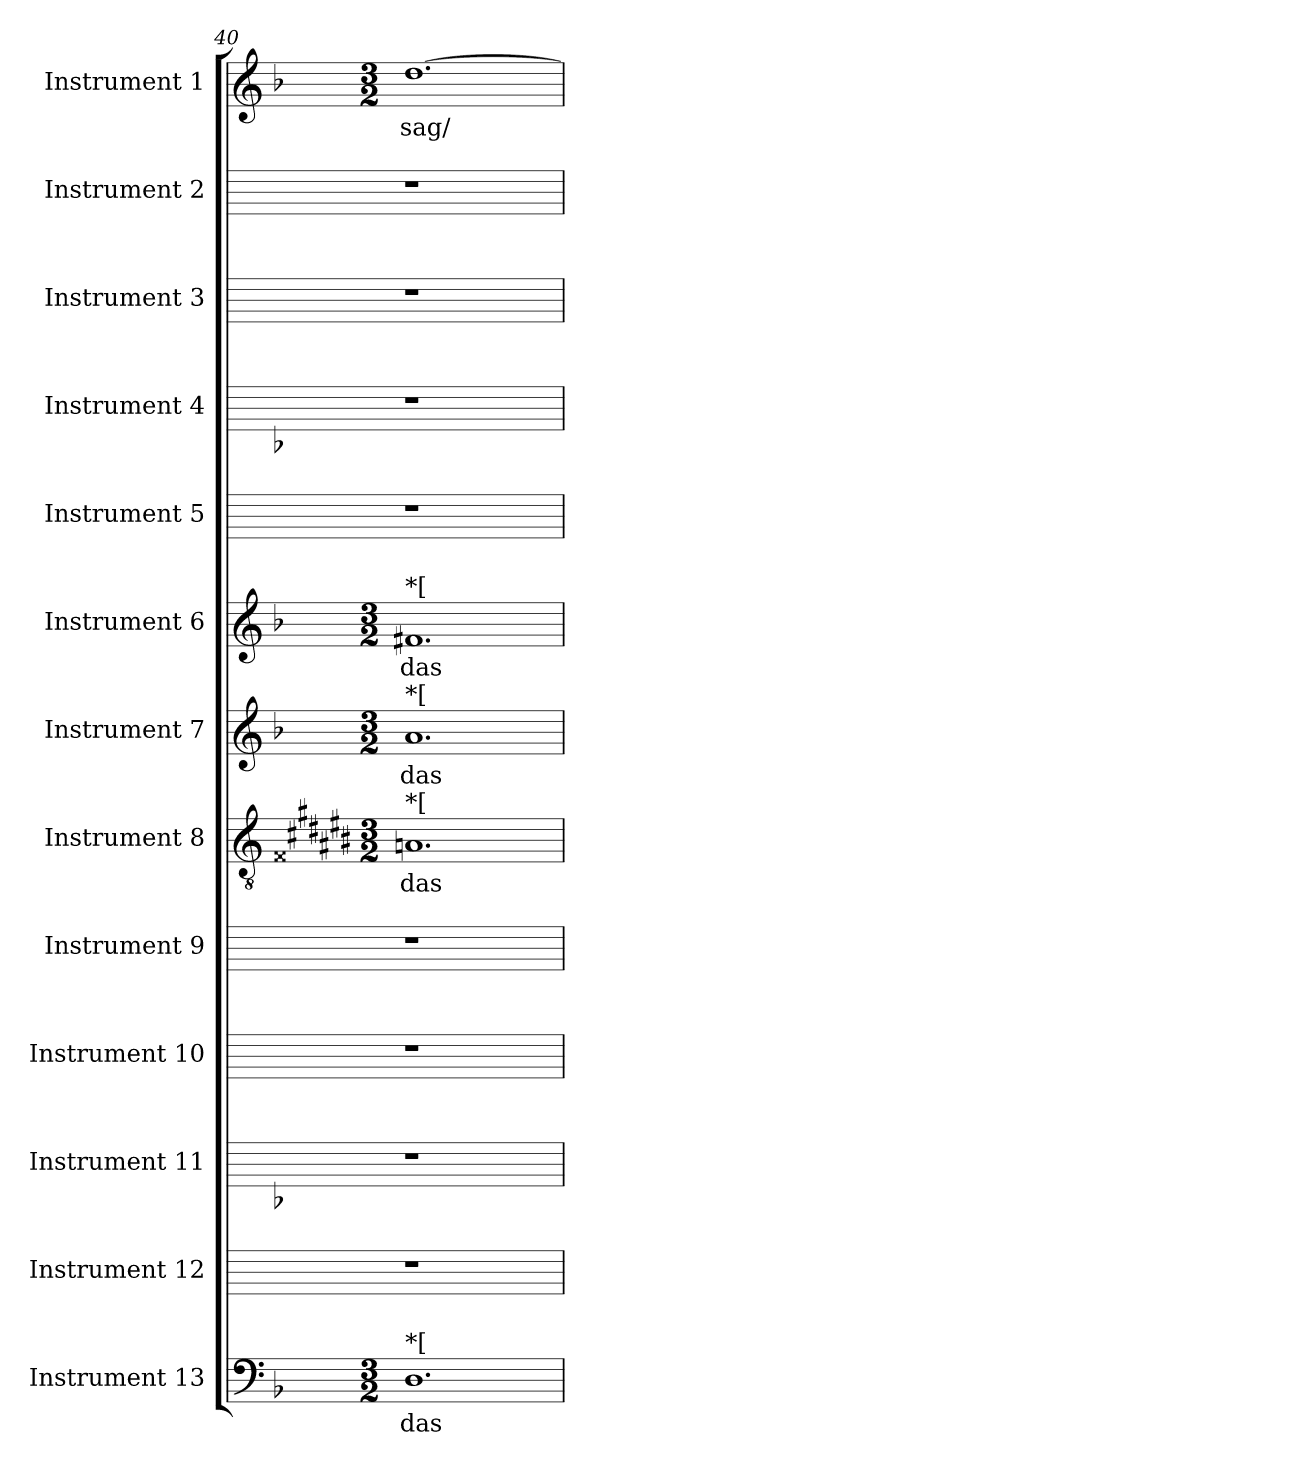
**kern	**text	**kern	**kern	**kern	**kern	**kern	**text	**kern	**text	**kern	**text	**kern	**kern	**kern	**kern	**kern	**text
*part13	*part13	*part12	*part11	*part10	*part9	*part8	*part8	*part7	*part7	*part6	*part6	*part5	*part4	*part3	*part2	*part1	*part1
*staff13	*staff13	*staff12	*staff11	*staff10	*staff9	*staff8	*staff8	*staff7	*staff7	*staff6	*staff6	*staff5	*staff4	*staff3	*staff2	*staff1	*staff1
*I"Instrument 13	*	*I"Instrument 12	*I"Instrument 11	*I"Instrument 10	*I"Instrument 9	*I"Instrument 8	*	*I"Instrument 7	*	*I"Instrument 6	*	*I"Instrument 5	*I"Instrument 4	*I"Instrument 3	*I"Instrument 2	*I"Instrument 1	*
*clefF4	*	*	*	*	*	*clefGv2	*	*clefG2	*	*clefG2	*	*	*	*	*	*clefG2	*
*ITrd-3c-5	*	*ITrd-2c-3	*ITrd1c2	*ITrd-2c-3	*ITrd-2c-3	*ITrd-2c-3	*	*ITrd-3c-5	*	*	*	*ITrd-2c-3	*ITrd1c2	*ITrd-2c-3	*ITrd-2c-3	*ITrd1c2	*
*k[b-e-]	*	*	*k[b-e-a-]	*	*	*k[f##c#g#d#a#e#b#]	*	*k[b-e-]	*	*k[b-]	*	*	*k[b-e-a-]	*	*	*k[b-e-a-]	*
*B-:	*	*	*E-:	*	*	*G#:	*	*B-:	*	*F:	*	*	*E-:	*	*	*E-:	*
*M3/2	*	*	*	*	*	*M3/2	*	*M3/2	*	*M3/2	*	*	*	*	*	*M3/2	*
=40	=40	=40	=40	=40	=40	=40	=40	=40	=40	=40	=40	=40	=40	=40	=40	=40	=40
!	!	!	!	!	!	!	!	!	!	!LO:TX:a:t=*[	!	!	!	!	!	!	!
!	!	!	!	!	!	!	!	!LO:TX:a:t=*[	!	!	!	!	!	!	!	!	!
!	!	!	!	!	!	!LO:TX:a:t=*[	!	!	!	!	!	!	!	!	!	!	!
!LO:TX:a:t=*[	!	!	!	!	!	!	!	!	!	!	!	!	!	!	!	!	!
!	!LO:LY:b:cj	!	!	!	!	!	!LO:LY:b:cj	!	!LO:LY:b:cj	!	!LO:LY:b:cj	!	!	!	!	!	!LO:LY:b
1.G	das	1r	1r	1r	1r	1.c	das	1.dd	das	1.f#X	das	1r	1r	1r	1r	[>1.cc	sag/
.	.	2ryy	2ryy	2ryy	2ryy	.	.	.	.	.	.	2ryy	2ryy	2ryy	2ryy	.	.
=	=	=	=	=	=	=	=	=	=	=	=	=	=	=	=	=	=
*-	*-	*-	*-	*-	*-	*-	*-	*-	*-	*-	*-	*-	*-	*-	*-	*-	*-
